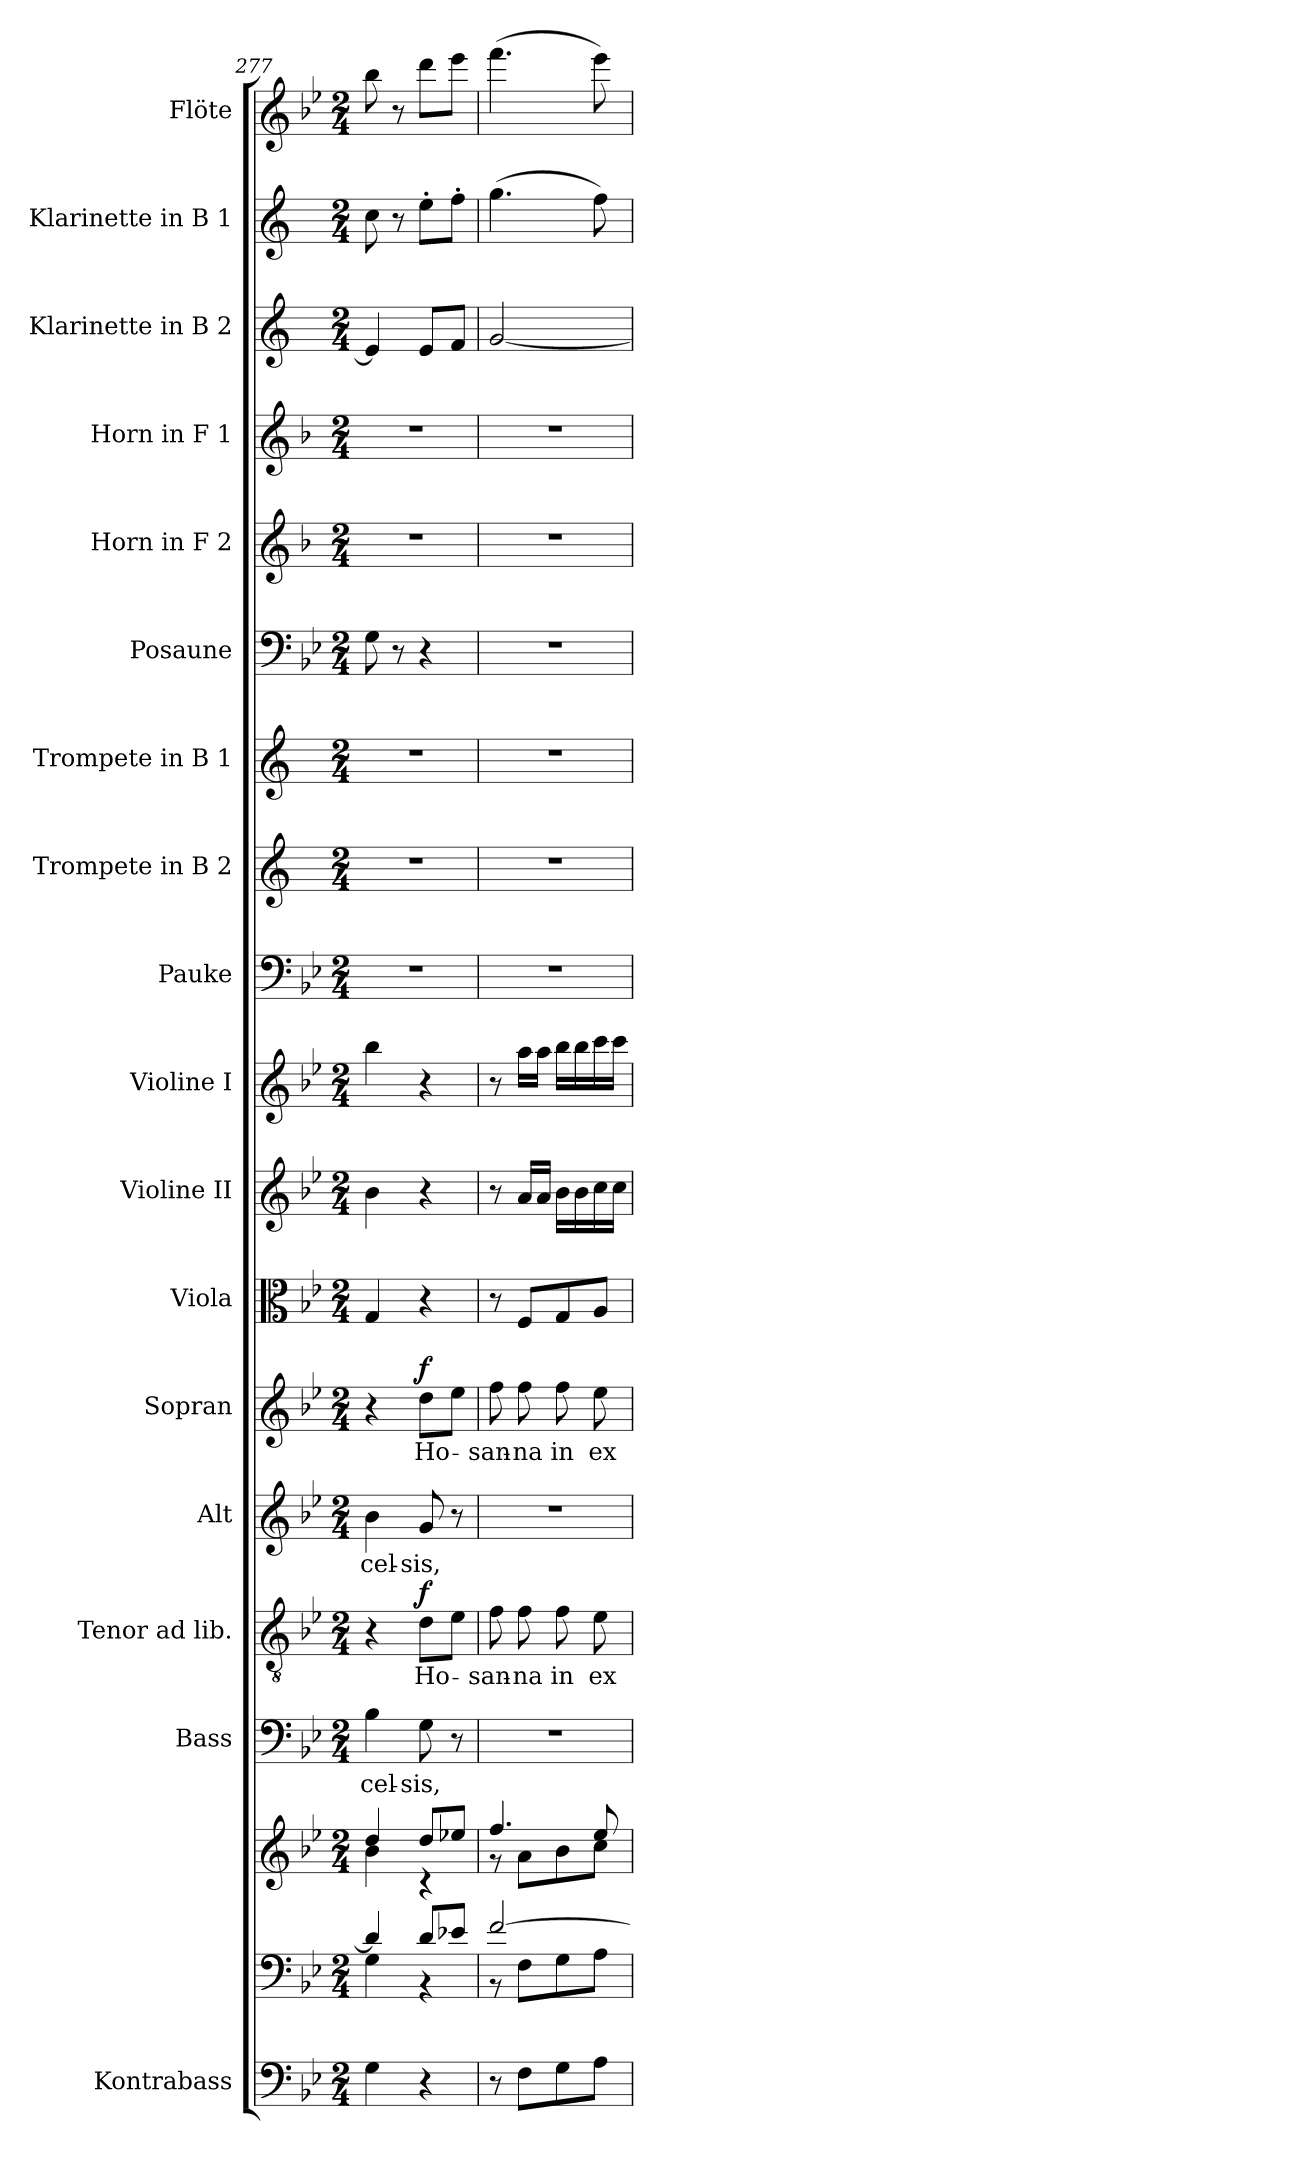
**kern	**kern	**kern	**kern	**text	**kern	**text	**dynam	**kern	**text	**kern	**text	**dynam	**kern	**kern	**kern	**kern	**kern	**kern	**kern	**kern	**kern	**kern	**kern	**kern
*part18	*part17	*part17	*part16	*part16	*part15	*part15	*part15	*part14	*part14	*part13	*part13	*part13	*part12	*part11	*part10	*part9	*part8	*part7	*part6	*part5	*part4	*part3	*part2	*part1
*staff19	*staff18	*staff17	*staff16	*staff16	*staff15	*staff15	*staff15	*staff14	*staff14	*staff13	*staff13	*staff13	*staff12	*staff11	*staff10	*staff9	*staff8	*staff7	*staff6	*staff5	*staff4	*staff3	*staff2	*staff1
*I"Kontrabass	*	*	*I"Bass	*	*I"Tenor ad lib.	*	*	*I"Alt	*	*I"Sopran	*	*	*I"Viola	*I"Violine II	*I"Violine I	*I"Pauke	*I"Trompete in B 2	*I"Trompete in B 1	*I"Posaune	*I"Horn in F 2	*I"Horn in F 1	*I"Klarinette in B 2	*I"Klarinette in B 1	*I"Flöte
*I'Kb.	*	*	*I'B	*	*I'T	*	*	*I'A	*	*I'S	*	*	*I'Vla.	*I'Vl. II	*I'Vl. I	*I'Pk.	*	*	*I'Pos.	*I'Hrn. 2	*I'Hrn. 1	*	*	*I'Fl.
*clefF4	*clefF4	*clefG2	*clefF4	*	*clefGv2	*	*	*clefG2	*	*clefG2	*	*	*clefC3	*clefG2	*clefG2	*clefF4	*clefG2	*clefG2	*clefF4	*clefG2	*clefG2	*clefG2	*clefG2	*clefG2
*ITrd7c12	*	*	*	*	*	*	*	*	*	*	*	*	*	*	*	*	*ITrd1c2	*ITrd1c2	*	*ITrd4c7	*ITrd4c7	*ITrd1c2	*ITrd1c2	*
*k[b-e-]	*k[b-e-]	*k[b-e-]	*k[b-e-]	*	*k[b-e-]	*	*	*k[b-e-]	*	*k[b-e-]	*	*	*k[b-e-]	*k[b-e-]	*k[b-e-]	*k[b-e-]	*k[b-e-]	*k[b-e-]	*k[b-e-]	*k[b-e-]	*k[b-e-]	*k[b-e-]	*k[b-e-]	*k[b-e-]
*B-:	*B-:	*B-:	*B-:	*	*B-:	*	*	*B-:	*	*B-:	*	*	*B-:	*B-:	*B-:	*B-:	*B-:	*B-:	*B-:	*B-:	*B-:	*B-:	*B-:	*B-:
*M2/4	*M2/4	*M2/4	*M2/4	*	*M2/4	*	*	*M2/4	*	*M2/4	*	*	*M2/4	*M2/4	*M2/4	*M2/4	*M2/4	*M2/4	*M2/4	*M2/4	*M2/4	*M2/4	*M2/4	*M2/4
=277	=277	=277	=277	=277	=277	=277	=277	=277	=277	=277	=277	=277	=277	=277	=277	=277	=277	=277	=277	=277	=277	=277	=277	=277
*	*^	*^	*	*	*	*	*	*	*	*	*	*	*	*	*	*	*	*	*	*	*	*	*	*
!	!	!	!	!	!	!LO:LY:b	!	!	!	!	!LO:LY:b	!	!	!	!	!	!	!	!	!	!	!	!	!	!	!
4GG\	4d/]	4G\	4dd/	4b-\	4B-\	-cel-	4r	.	.	4b-\	-cel-	4r	.	.	4G/	4b-\	4bb-\	2r	2r	2r	8G\	2r	2r	4d/]	8b-\	8bb-\
.	.	.	.	.	.	.	.	.	.	.	.	.	.	.	.	.	.	.	.	.	8r	.	.	.	8r	8r
!	!	!	!	!	!	!LO:LY:b	!	!LO:LY:b	!LO:DY:a	!	!LO:LY:b	!	!LO:LY:b	!LO:DY:a	!	!	!	!	!	!	!	!	!	!	!	!
4r	8d/L	4r	8dd/L	4rc	8G\	-sis,	8d\L	Ho-	f	8g/	-sis,	8dd\L	Ho-	f	4r	4r	4r	.	.	.	4r	.	.	8d/L	8dd'>\L	8ddd\L
.	8e-X/J	.	8ee-X/J	.	8r	.	8e-\J	.	.	8r	.	8ee-\J	.	.	.	.	.	.	.	.	.	.	.	8e-/J	8ee-'>\J	8eee-\J
!!LO:PB:g=z
=278	=278	=278	=278	=278	=278	=278	=278	=278	=278	=278	=278	=278	=278	=278	=278	=278	=278	=278	=278	=278	=278	=278	=278	=278	=278	=278
!	!	!	!	!	!	!	!	!LO:LY:b	!	!	!	!	!LO:LY:b	!	!	!	!	!	!	!	!	!	!	!	!	!
8r	[>2f/	8r	4.ff/	8rf	2r	.	8f\	-san-	.	2r	.	8ff\	-san-	.	8r	8r	8r	2r	2r	2r	2r	2r	2r	[2f/	(>4.ff\	(>4.fff\
!	!	!	!	!	!	!	!	!LO:LY:b	!	!	!	!	!LO:LY:b	!	!	!	!	!	!	!	!	!	!	!	!	!
8FF\L	.	8F\L	.	8a\L	.	.	8f\	-na	.	.	.	8ff\	-na	.	8F/L	16a/LL	16aa\LL	.	.	.	.	.	.	.	.	.
.	.	.	.	.	.	.	.	.	.	.	.	.	.	.	.	16a/JJ	16aa\JJ	.	.	.	.	.	.	.	.	.
!	!	!	!	!	!	!	!	!LO:LY:b	!	!	!	!	!LO:LY:b	!	!	!	!	!	!	!	!	!	!	!	!	!
8GG\	.	8G\	.	8b-\	.	.	8f\	in	.	.	.	8ff\	in	.	8G/	16b-\LL	16bb-\LL	.	.	.	.	.	.	.	.	.
.	.	.	.	.	.	.	.	.	.	.	.	.	.	.	.	16b-\	16bb-\	.	.	.	.	.	.	.	.	.
!	!	!	!	!	!	!	!	!LO:LY:b	!	!	!	!	!LO:LY:b	!	!	!	!	!	!	!	!	!	!	!	!	!
8AA\J	.	8A\J	8ee-/	8cc\J	.	.	8e-\	ex-	.	.	.	8ee-\	ex-	.	8A/J	16cc\	16ccc\	.	.	.	.	.	.	.	8ee-\)	8eee-\)
.	.	.	.	.	.	.	.	.	.	.	.	.	.	.	.	16cc\JJ	16ccc\JJ	.	.	.	.	.	.	.	.	.
*	*v	*v	*	*	*	*	*	*	*	*	*	*	*	*	*	*	*	*	*	*	*	*	*	*	*	*
*	*	*v	*v	*	*	*	*	*	*	*	*	*	*	*	*	*	*	*	*	*	*	*	*	*	*
=	=	=	=	=	=	=	=	=	=	=	=	=	=	=	=	=	=	=	=	=	=	=	=	=
*-	*-	*-	*-	*-	*-	*-	*-	*-	*-	*-	*-	*-	*-	*-	*-	*-	*-	*-	*-	*-	*-	*-	*-	*-
